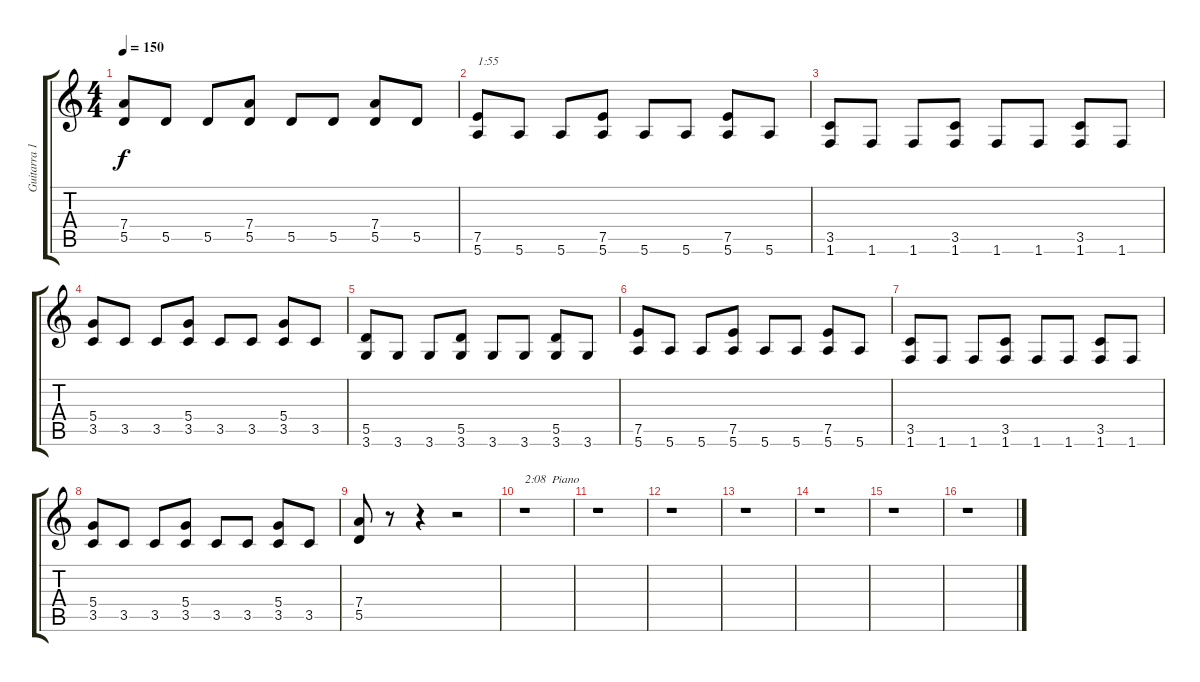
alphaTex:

\track ("Guitarra 1" "Guitarra 1") {instrument distortionguitar}
\staff {score tabs}
\tuning (E4 B3 G3 D3 A2 E2) {hide}
\ts (4 4)
\tempo 150
\clef g2
\ks c
(7.4 5.5).8{dy f} 5.5.8 5.5.8 (7.4 5.5).8 5.5.8 5.5.8 (7.4 5.5).8 5.5.8 |
(7.5 5.6).8{txt "1:55"} 5.6.8 5.6.8 (7.5 5.6).8 5.6.8 5.6.8 (7.5 5.6).8 5.6.8 |
(3.5 1.6).8 1.6.8 1.6.8 (3.5 1.6).8 1.6.8 1.6.8 (3.5 1.6).8 1.6.8 |
(5.4 3.5).8 3.5.8 3.5.8 (5.4 3.5).8 3.5.8 3.5.8 (5.4 3.5).8 3.5.8 |
(5.5 3.6).8 3.6.8 3.6.8 (5.5 3.6).8 3.6.8 3.6.8 (5.5 3.6).8 3.6.8 |
(7.5 5.6).8 5.6.8 5.6.8 (7.5 5.6).8 5.6.8 5.6.8 (7.5 5.6).8 5.6.8 |
(3.5 1.6).8 1.6.8 1.6.8 (3.5 1.6).8 1.6.8 1.6.8 (3.5 1.6).8 1.6.8 |
(5.4 3.5).8 3.5.8 3.5.8 (5.4 3.5).8 3.5.8 3.5.8 (5.4 3.5).8 3.5.8 |
(7.4 5.5).8 r.8 r.4 r.2 |
r.1{txt "2:08  Piano"} |
r.1 |
r.1 |
r.1 |
r.1 |
r.1 |
r.1
